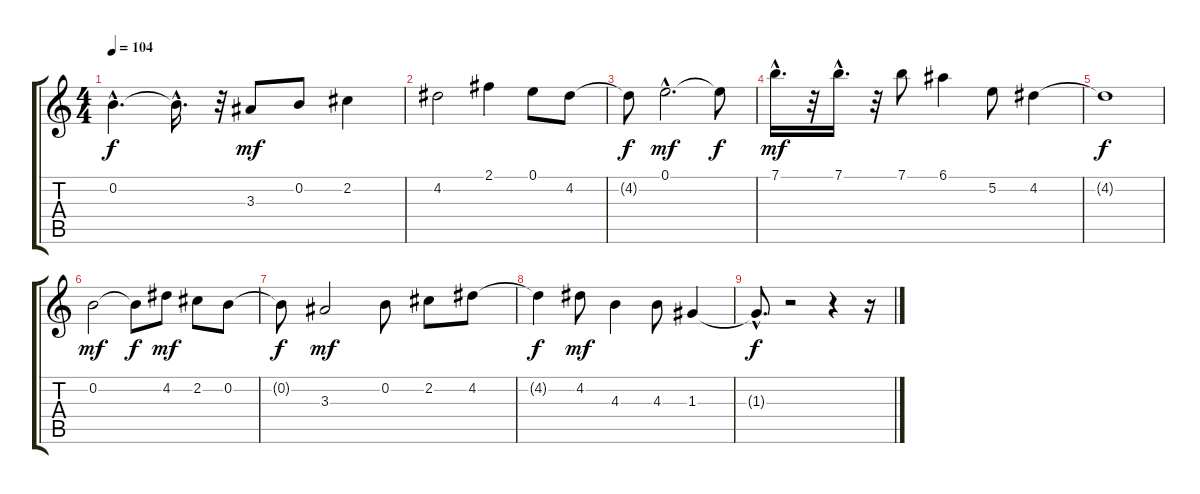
\track "" {instrument acousticguitarnylon}
\staff {score tabs}
\tuning (E4 B3 G3 D3 A2 E2) {hide}
\ts (4 4)
\tempo 104
\clef g2
\ks c
0.2{hac t}.4{d dy f} 0.2{hac t}.16{d} r.32 3.3.8{dy mf} 0.2.8 2.2.4 |
4.2.2 2.1.4 0.1.8 4.2.8 |
4.2{t}.8{dy f} 0.1{hac}.2{d dy mf} 0.1{t}.8{dy f} |
7.1{hac}.16{d dy mf} r.32 7.1{hac}.16{d} r.32 7.1.8 6.1.4 5.2.8 4.2.4 |
4.2{t}.1{dy f} |
0.2.2{dy mf} 0.2{t}.8{dy f} 4.2.8{dy mf} 2.2.8 0.2.8 |
0.2{t}.8{dy f} 3.3.2{dy mf} 0.2.8 2.2.8 4.2.8 |
4.2{t}.4{dy f} 4.2.8{dy mf} 4.3.4 4.3.8 1.3.4 |
1.3{hac t}.8{d dy f} r.2 r.4 r.16
